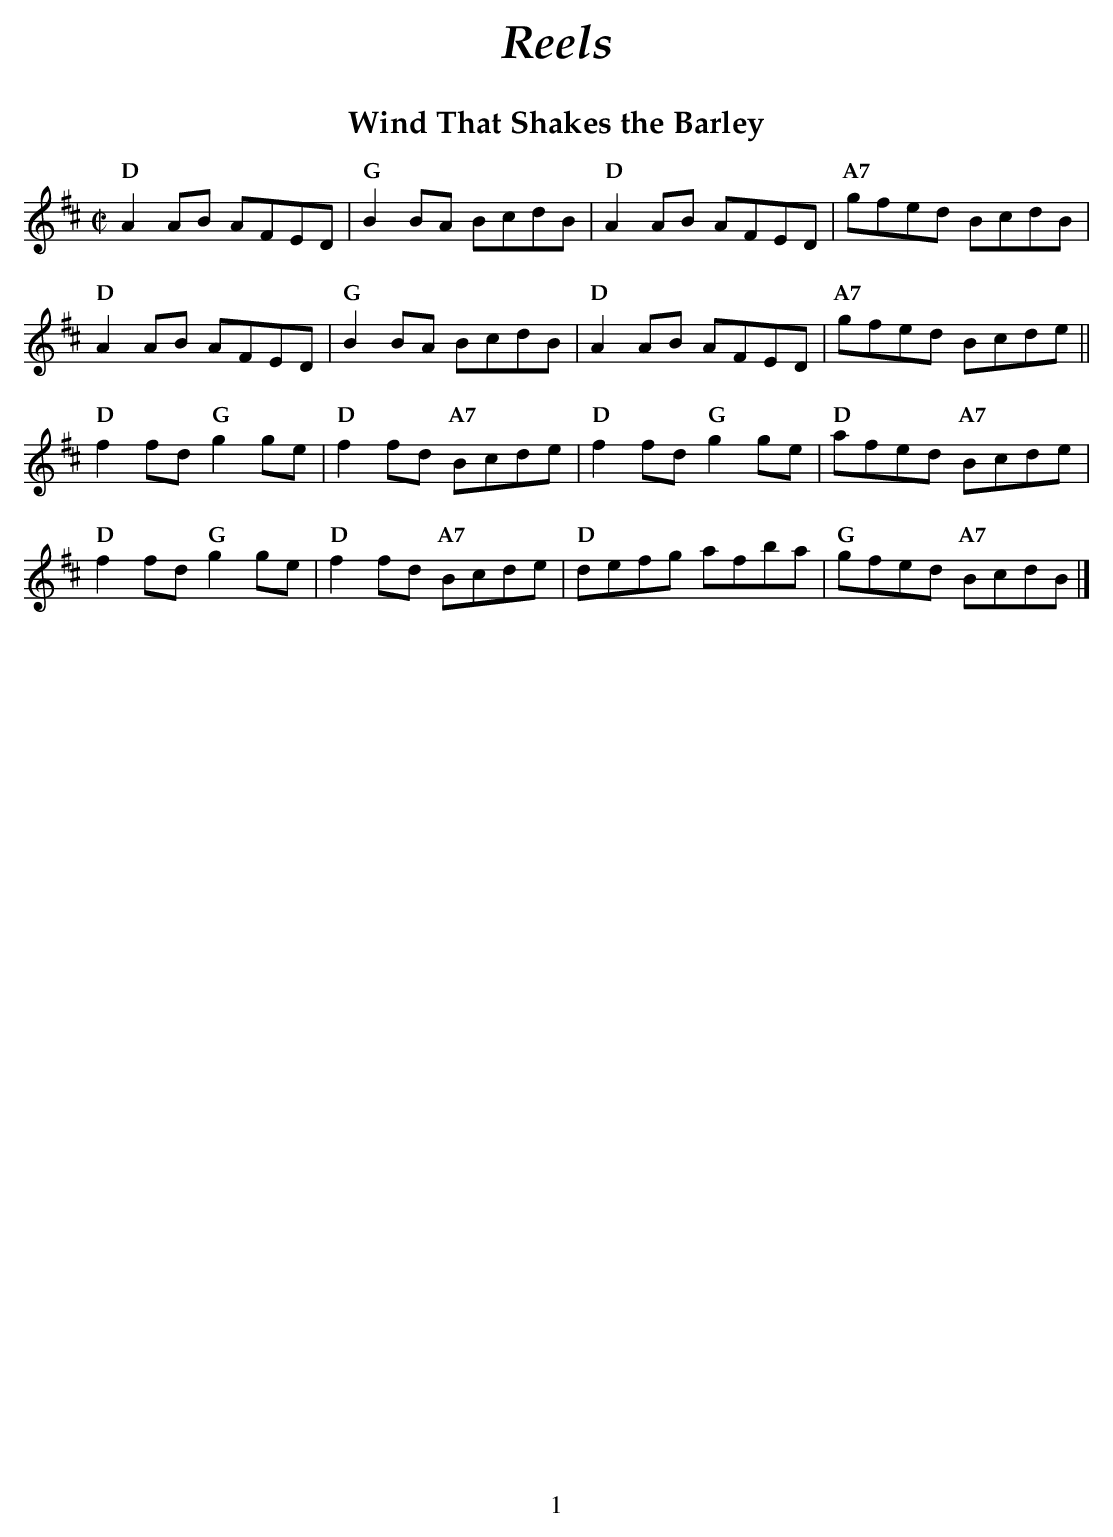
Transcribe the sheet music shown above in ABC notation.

X:1
T:Wind That Shakes the Barley
M:C|
L:1/8
K:D
"D" A2AB AFED | "G" B2BA BcdB | "D" A2AB AFED | "A7" gfed BcdB |
"D" A2AB AFED | "G" B2BA BcdB | "D" A2AB AFED | "A7" gfed Bcde ||
"D" f2fd "G" g2ge | "D" f2fd "A7" Bcde  | "D" f2fd "G" g2ge | "D" afed "A7" Bcde  |
"D" f2fd "G" g2ge |  "D" f2fd "A7" Bcde | "D" defg afba     | "G" gfed "A7" BcdB  |]
